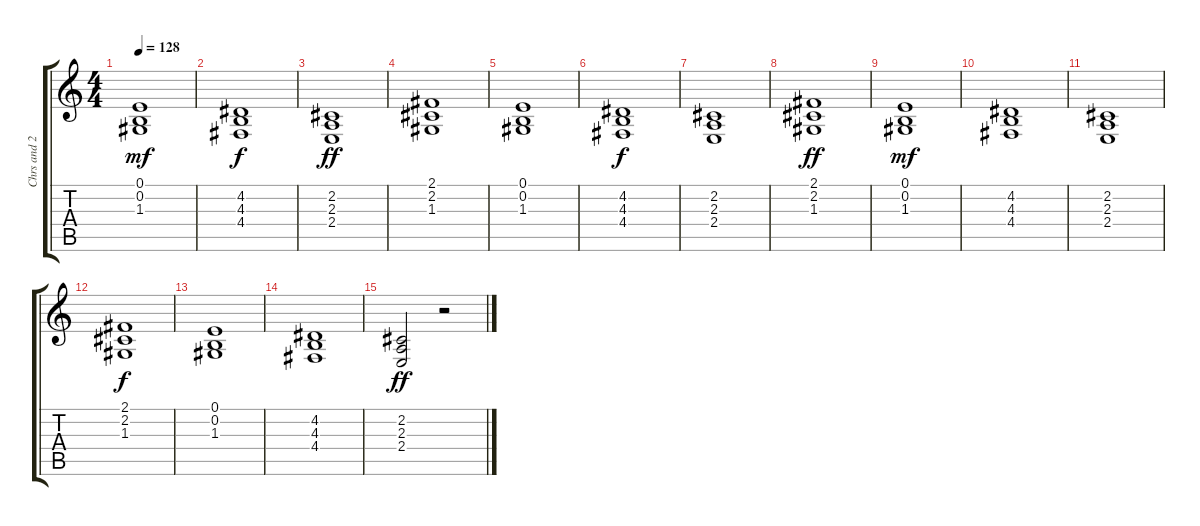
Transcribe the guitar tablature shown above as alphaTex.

\track ("Chrs and 2nd vers Vocal Background " "Chrs and 2") {instrument stringensemble2}
\staff {score tabs}
\tuning (E4 B3 G3 D3 A2 E2) {hide}
\ts (4 4)
\tempo 128
\clef g2
\ks c
(0.1 0.2 1.3).1{dy mf} |
(4.2 4.3 4.4).1{dy f} |
(2.2 2.3 2.4).1{dy ff} |
(2.1 2.2 1.3).1 |
(0.1 0.2 1.3).1 |
(4.2 4.3 4.4).1{dy f} |
(2.2 2.3 2.4).1 |
(2.1 2.2 1.3).1{dy ff} |
(0.1 0.2 1.3).1{dy mf} |
(4.2 4.3 4.4).1 |
(2.2 2.3 2.4).1 |
(2.1 2.2 1.3).1{dy f} |
(0.1 0.2 1.3).1 |
(4.2 4.3 4.4).1 |
(2.2 2.3 2.4).2{dy ff} r.2
